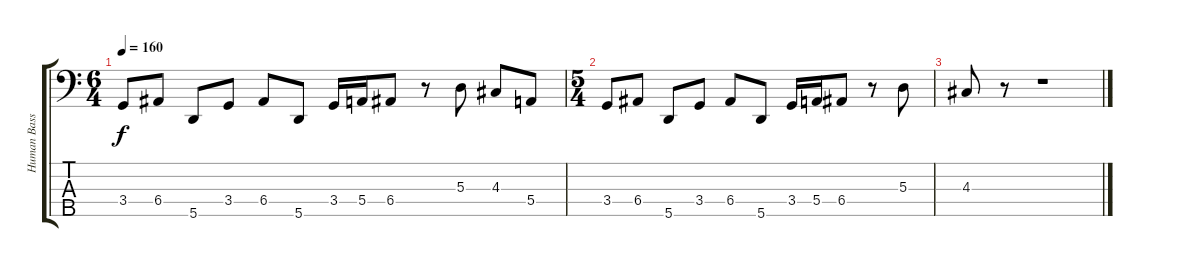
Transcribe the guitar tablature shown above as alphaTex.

\track ("Human Bass" "Human Bass") {mute instrument electricbassfinger}
\staff {score tabs}
\tuning (G2 D2 A1 E1 A0) {hide}
\ts (6 4)
\tempo 160
\clef f4
\ks c
3.4.8{dy f} 6.4.8 5.5.8 3.4.8 6.4.8 5.5.8 3.4.16 5.4.16 6.4.8 r.8 5.3.8 4.3.8 5.4.8 |
\ts (5 4)
3.4.8 6.4.8 5.5.8 3.4.8 6.4.8 5.5.8 3.4.16 5.4.16 6.4.8 r.8 5.3.8 |
4.3.8 r.8 r.1
